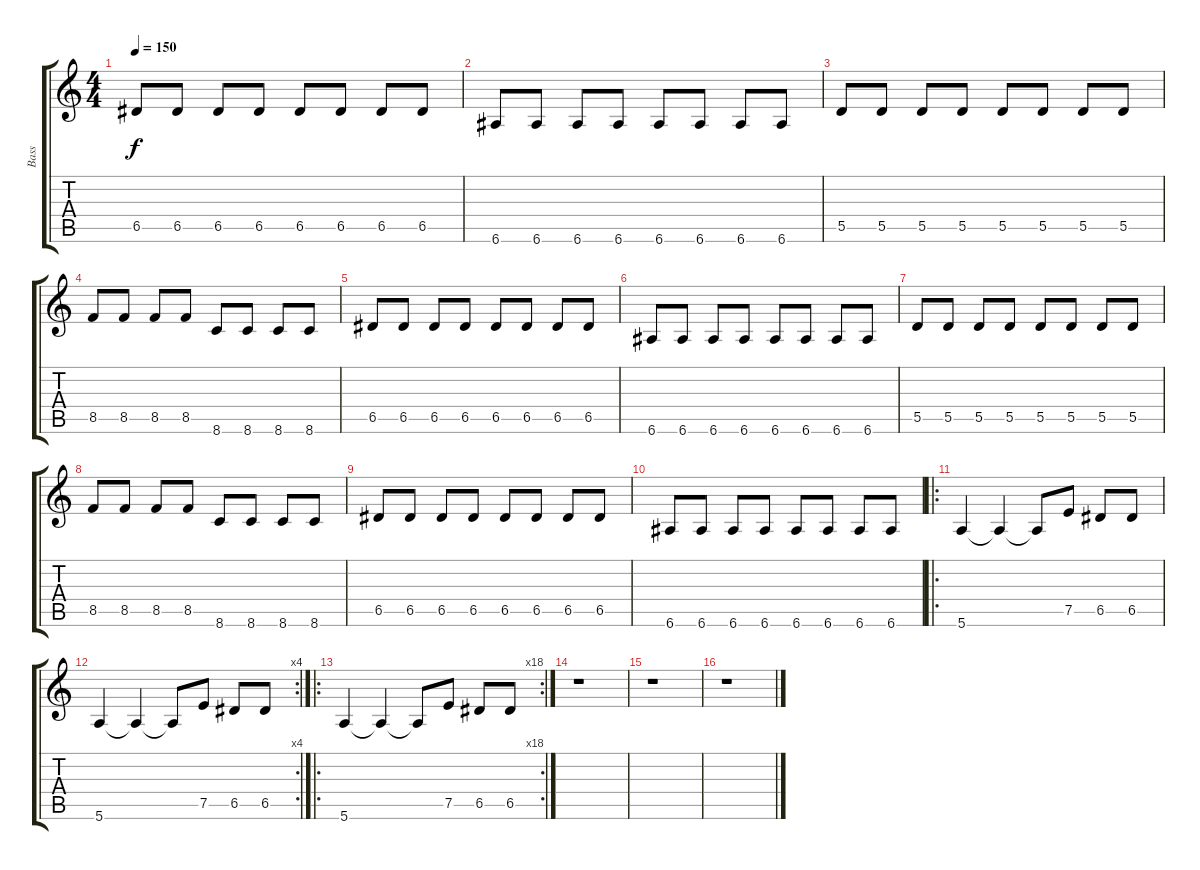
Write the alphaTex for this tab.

\track ("Bass" "Bass") {instrument electricbasspick}
\staff {score tabs}
\tuning (E4 B3 G3 D3 A2 E2) {hide}
\ts (4 4)
\tempo 150
\clef g2
\ks c
6.5.8{dy f} 6.5.8 6.5.8 6.5.8 6.5.8 6.5.8 6.5.8 6.5.8 |
6.6.8 6.6.8 6.6.8 6.6.8 6.6.8 6.6.8 6.6.8 6.6.8 |
5.5.8 5.5.8 5.5.8 5.5.8 5.5.8 5.5.8 5.5.8 5.5.8 |
8.5.8 8.5.8 8.5.8 8.5.8 8.6.8 8.6.8 8.6.8 8.6.8 |
6.5.8 6.5.8 6.5.8 6.5.8 6.5.8 6.5.8 6.5.8 6.5.8 |
6.6.8 6.6.8 6.6.8 6.6.8 6.6.8 6.6.8 6.6.8 6.6.8 |
5.5.8 5.5.8 5.5.8 5.5.8 5.5.8 5.5.8 5.5.8 5.5.8 |
8.5.8 8.5.8 8.5.8 8.5.8 8.6.8 8.6.8 8.6.8 8.6.8 |
6.5.8 6.5.8 6.5.8 6.5.8 6.5.8 6.5.8 6.5.8 6.5.8 |
6.6.8 6.6.8 6.6.8 6.6.8 6.6.8 6.6.8 6.6.8 6.6.8 |
\ro
5.6.4 5.6{t}.4 5.6{t}.8 7.5.8 6.5.8 6.5.8 |
\rc 4
5.6.4 5.6{t}.4 5.6{t}.8 7.5.8 6.5.8 6.5.8 |
\ro
\rc 18
5.6.4 5.6{t}.4 5.6{t}.8 7.5.8 6.5.8 6.5.8 |
r.1 |
r.1 |
r.1
